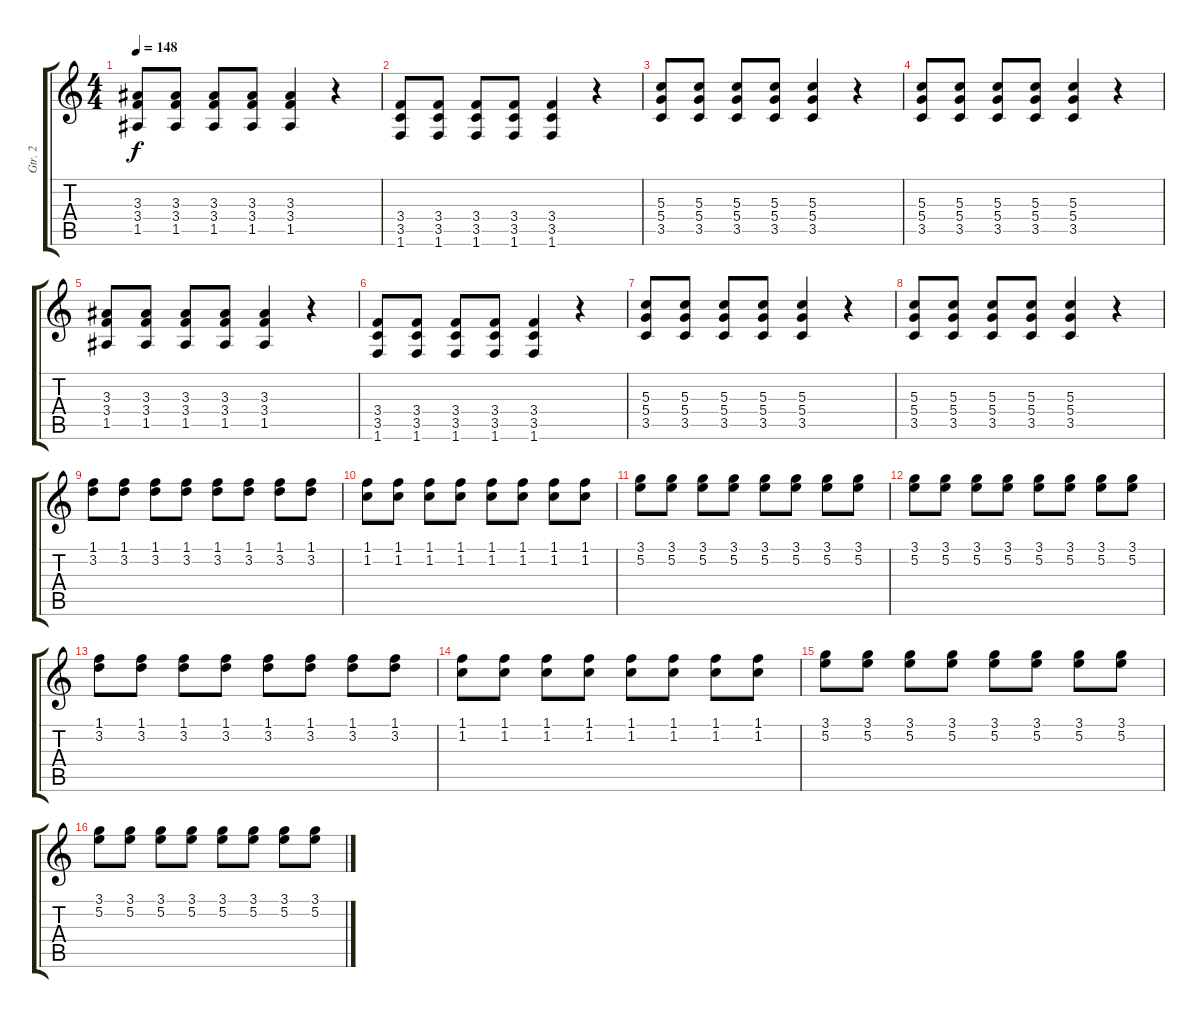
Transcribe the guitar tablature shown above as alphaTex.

\track ("Gtr. 2" "Gtr. 2") {instrument distortionguitar}
\staff {score tabs}
\tuning (E4 B3 G3 D3 A2 E2) {hide}
\ts (4 4)
\tempo 148
\clef g2
\ks c
(3.3 3.4 1.5).8{dy f instrument distortionguitar} (3.3 3.4 1.5).8 (3.3 3.4 1.5).8 (3.3 3.4 1.5).8 (3.3 3.4 1.5).4 r.4 |
(3.4 3.5 1.6).8 (3.4 3.5 1.6).8 (3.4 3.5 1.6).8 (3.4 3.5 1.6).8 (3.4 3.5 1.6).4 r.4 |
(5.3 5.4 3.5).8 (5.3 5.4 3.5).8 (5.3 5.4 3.5).8 (5.3 5.4 3.5).8 (5.3 5.4 3.5).4 r.4 |
(5.3 5.4 3.5).8 (5.3 5.4 3.5).8 (5.3 5.4 3.5).8 (5.3 5.4 3.5).8 (5.3 5.4 3.5).4 r.4 |
(3.3 3.4 1.5).8 (3.3 3.4 1.5).8 (3.3 3.4 1.5).8 (3.3 3.4 1.5).8 (3.3 3.4 1.5).4 r.4 |
(3.4 3.5 1.6).8 (3.4 3.5 1.6).8 (3.4 3.5 1.6).8 (3.4 3.5 1.6).8 (3.4 3.5 1.6).4 r.4 |
(5.3 5.4 3.5).8 (5.3 5.4 3.5).8 (5.3 5.4 3.5).8 (5.3 5.4 3.5).8 (5.3 5.4 3.5).4 r.4 |
(5.3 5.4 3.5).8 (5.3 5.4 3.5).8 (5.3 5.4 3.5).8 (5.3 5.4 3.5).8 (5.3 5.4 3.5).4 r.4 |
(1.1 3.2).8 (1.1 3.2).8 (1.1 3.2).8 (1.1 3.2).8 (1.1 3.2).8 (1.1 3.2).8 (1.1 3.2).8 (1.1 3.2).8 |
(1.1 1.2).8 (1.1 1.2).8 (1.1 1.2).8 (1.1 1.2).8 (1.1 1.2).8 (1.1 1.2).8 (1.1 1.2).8 (1.1 1.2).8 |
(3.1 5.2).8 (3.1 5.2).8 (3.1 5.2).8 (3.1 5.2).8 (3.1 5.2).8 (3.1 5.2).8 (3.1 5.2).8 (3.1 5.2).8 |
(3.1 5.2).8 (3.1 5.2).8 (3.1 5.2).8 (3.1 5.2).8 (3.1 5.2).8 (3.1 5.2).8 (3.1 5.2).8 (3.1 5.2).8 |
(1.1 3.2).8 (1.1 3.2).8 (1.1 3.2).8 (1.1 3.2).8 (1.1 3.2).8 (1.1 3.2).8 (1.1 3.2).8 (1.1 3.2).8 |
(1.1 1.2).8 (1.1 1.2).8 (1.1 1.2).8 (1.1 1.2).8 (1.1 1.2).8 (1.1 1.2).8 (1.1 1.2).8 (1.1 1.2).8 |
(3.1 5.2).8 (3.1 5.2).8 (3.1 5.2).8 (3.1 5.2).8 (3.1 5.2).8 (3.1 5.2).8 (3.1 5.2).8 (3.1 5.2).8 |
(3.1 5.2).8 (3.1 5.2).8 (3.1 5.2).8 (3.1 5.2).8 (3.1 5.2).8 (3.1 5.2).8 (3.1 5.2).8 (3.1 5.2).8
